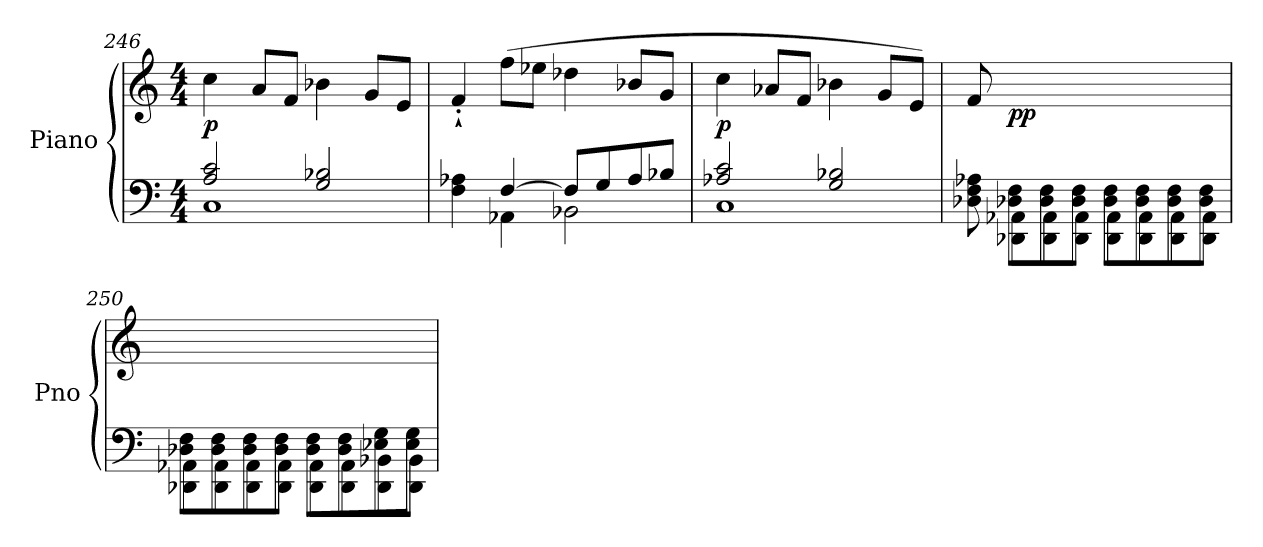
**kern	**kern	**dynam
*part1	*part1	*part1
*staff2	*staff1	*staff1/2
*I"Piano	*	*
*I'Pno	*	*
*clefF4	*clefG2	*
*k[]	*k[]	*
*M4/4	*M4/4	*
=246	=246	=246
*^	*	*
!	!	!	!LO:DY:b
2A/ 2c/	1C	4cc\	p
.	.	8a/L	.
.	.	8f/J	.
2G/ 2B-X/	.	4b-X\	.
.	.	8g/L	.
.	.	8e/J	.
!!LO:LB:g=z
=247	=247	=247	=247
4F\ 4A-X\	4ryy	4f`'/	.
!	!	!	!LO:DY:b
[4F/	4AA-X\	(8ff\L	other-dynamics
.	.	8ee-X\J	.
8F/L]	2BB-X\	4dd-X\	.
8G/	.	.	.
8A-/	.	8b-X/L	.
8B-X/J	.	8g/J	.
=248	=248	=248	=248
!	!	!	!LO:DY:b
2A-X/ 2c/	1C	4cc\	p
.	.	8a-X/L	.
.	.	8f/J	.
2G/ 2B-X/	.	4b-X\	.
.	.	8g/L	.
.	.	8e/J)	.
=249	=249	=249	=249
8ryy	8D-X\ 8F\ 8A-X\	8f/	.
!	!	!	!LO:DY:b
8D-X\ 8F\L	8DD-X\ 8AA-X\L	2..ryy	pp
8D-\ 8F\	8DD-\ 8AA-\	.	.
8D-\ 8F\J	8DD-\ 8AA-\J	.	.
8D-\ 8F\L	8DD-\ 8AA-\L	.	.
8D-\ 8F\	8DD-\ 8AA-\	.	.
8D-\ 8F\	8DD-\ 8AA-\	.	.
8D-\ 8F\J	8DD-\ 8AA-\J	.	.
=250	=250	=250	=250
8D-X\ 8F\L	8DD-X\ 8AA-X\L	1ryy	.
8D-\ 8F\	8DD-\ 8AA-\	.	.
8D-\ 8F\	8DD-\ 8AA-\	.	.
8D-\ 8F\J	8DD-\ 8AA-\J	.	.
8D-\ 8F\L	8DD-\ 8AA-\L	.	.
8D-\ 8F\	8DD-\ 8AA-\	.	.
8E-X\ 8G\	8DD-\ 8BB-X\	.	.
8E-\ 8G\J	8DD-\ 8BB-\J	.	.
*v	*v	*	*
=	=	=
*-	*-	*-
